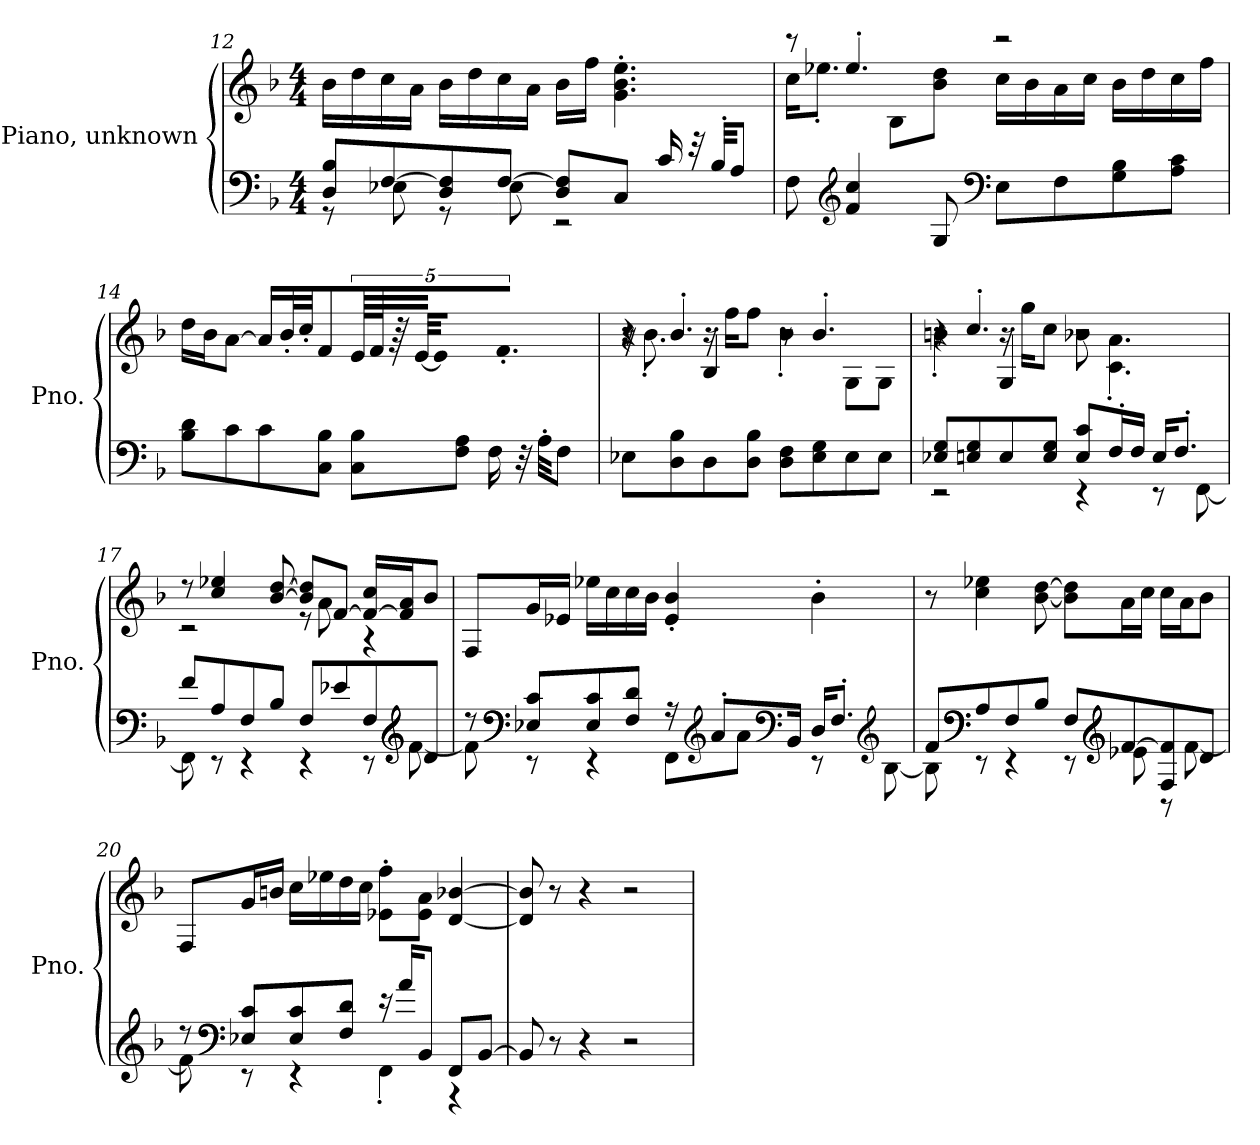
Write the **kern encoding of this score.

**kern	**kern
*part1	*part1
*staff2	*staff1
*I"Piano, unknown	*
*I'Pno.	*
!!LO:LB:g=z
*clefF4	*clefG2
*k[b-]	*k[b-]
*M4/4	*M4/4
=12	=12
*^	*
8D/ 8B-/L	8r	16b-\LL
.	.	16dd\
[8F/	8E-X\	16cc\
.	.	16a\JJ
8D/ 8F/]	8r	16b-\LL
.	.	16dd\
[8F/J	8E-\	16cc\
.	.	16a\JJ
8D/ 8F/]L	2r	16b-\LL
.	.	16ff\JJ
8C/J	.	4.g\' 4.b-\' 4.ee\'
16c/	.	.
32r	.	.
32B-'/KKL	.	.
8A/J	.	.
*v	*v	*
=13	=13
*	*^
8F\	8r	16cc\KL
.	.	8.ee-X'\J
*clefG2	*	*
4f/ 4cc/	4.ee-'/	.
.	.	8B-\L
8G/	.	8b-\ 8dd\J
*clefF4	*	*
8E\L	2r	16cc\LL
.	.	16b-\
8F\	.	16a\
.	.	16cc\JJ
8G\ 8B-\	.	16b-\LL
.	.	16dd\
8A\ 8c\J	.	16cc\
.	.	16ff\JJ
*	*v	*v
!!LO:PB:g=z
=14	=14
8B-\ 8d\L	16dd\LL
.	16b-\J
8c\	[8a\J
8c\	16a/LL]
.	32b-'/L
.	32cc'/JJ
8C\ 8B-\J	8f/
8C\ 8B-\L	80e/LLL
.	80f/JJJJ
.	80r
.	[40e/KLL
.	16e/JJ]
8F\ 8A\J	4.f'/
16F\	.
32r	.
32A'\KKL	.
8F\J	.
=15	=15
*	*^
*	*	*^
8E-X\L	8r	16r	4r
.	.	8.b-'\	.
8D\ 8B-\	4.b-'/	.	.
8D\	.	16r	4B-'/
.	.	16ff\KL	.
8D\ 8B-\J	.	8ff\J	.
8D\ 8F\L	8r	4b-'\	2r
8E-\ 8G\	4.b-'/	.	.
8E-\	.	8G\L	.
8E-\J	.	8G\J	.
=16	=16	=16	=16
*^	*	*	*
8E-X/ 8G/L	2r	8r	4bn'\	4r
8En/ 8G/	.	4.cc'/	.	.
8E/	.	.	16r	4G'/
.	.	.	16gg\KL	.
8E/ 8G/J	.	.	8cc\J	.
8E/ 8c/L	4r	2r	8b-X\	2r
16F'/L	.	.	4.c\' 4.a\'	.
16F/JJ	.	.	.	.
16E/KL	8r	.	.	.
8.F'/J	.	.	.	.
.	[8FF\	.	.	.
*	*	*	*v	*v
!!LO:LB:g=z
=17	=17	=17	=17
8f/L	8FF\]	8r	2r
8A/	8r	4cc/ 4ee-X/	.
8F/	4r	.	.
8B-/J	.	[8b-/ [8dd/	.
8F/L	4r	8b-/] 8dd/]L	8r
8e-X/	.	[8f/J	8a\
8F/	8r	16f/_ 16cc/LL	4r
.	.	16f/] 16a/J	.
*clefG2	*	*	*
8d/J	[8f\	8b-/J	.
*	*	*v	*v
=18	=18	=18
8r	8f\]	8F/L
*clefF4	*	*
8E-X/ 8c/L	8r	16g/L
.	.	16e-X/JJ
8E-/ 8c/	4r	16ee-X\LL
.	.	16cc\
8F/ 8d/J	.	16cc\
.	.	16b-\JJ
16r	8FF\L	4e-/' 4b-/'
*clefG2	*	*
8a'/L	.	.
.	8a\J	.
*clefF4	*	*
16BB-/Jk	.	.
16D/KL	8r	4b-'\
8.F'/J	.	.
*clefG2	*	*
.	[8B-\	.
!!LO:LB:g=z
=19	=19	=19
8f/L	8B-\]	8r
*clefF4	*	*
8A/	8r	4cc\ 4ee-X\
8F/	4r	.
8B-/J	.	[8b-\ [8dd\
8F/L	8r	8b-\] 8dd\]L
*clefG2	*	*
[8f/	8e-X\	16a\L
.	.	16cc\JJ
8F/ 8f/]	8r	16cc\LL
.	.	16a\J
8d/J	[8f\	8b-\J
=20	=20	=20
8r	8f\]	8F/L
*clefF4	*	*
8E-X/ 8c/L	8r	16g/L
.	.	16bn/JJ
8E-/ 8c/	4r	16cc\LL
.	.	16ee-X\
8F/ 8d/J	.	16dd\
.	.	16cc\JJ
16r	4FF'\	8e-X\' 8ff\'L
16a/KL	.	.
8BB-/J	.	8e-\ 8a\J
8FF/L	4r	[4d/ [4b-X/
[8BB-/J	.	.
*v	*v	*
=21	=21
8BB-/]	8d/] 8b-/]
8r	8r
4r	4r
2r	2r
=	=
*-	*-
